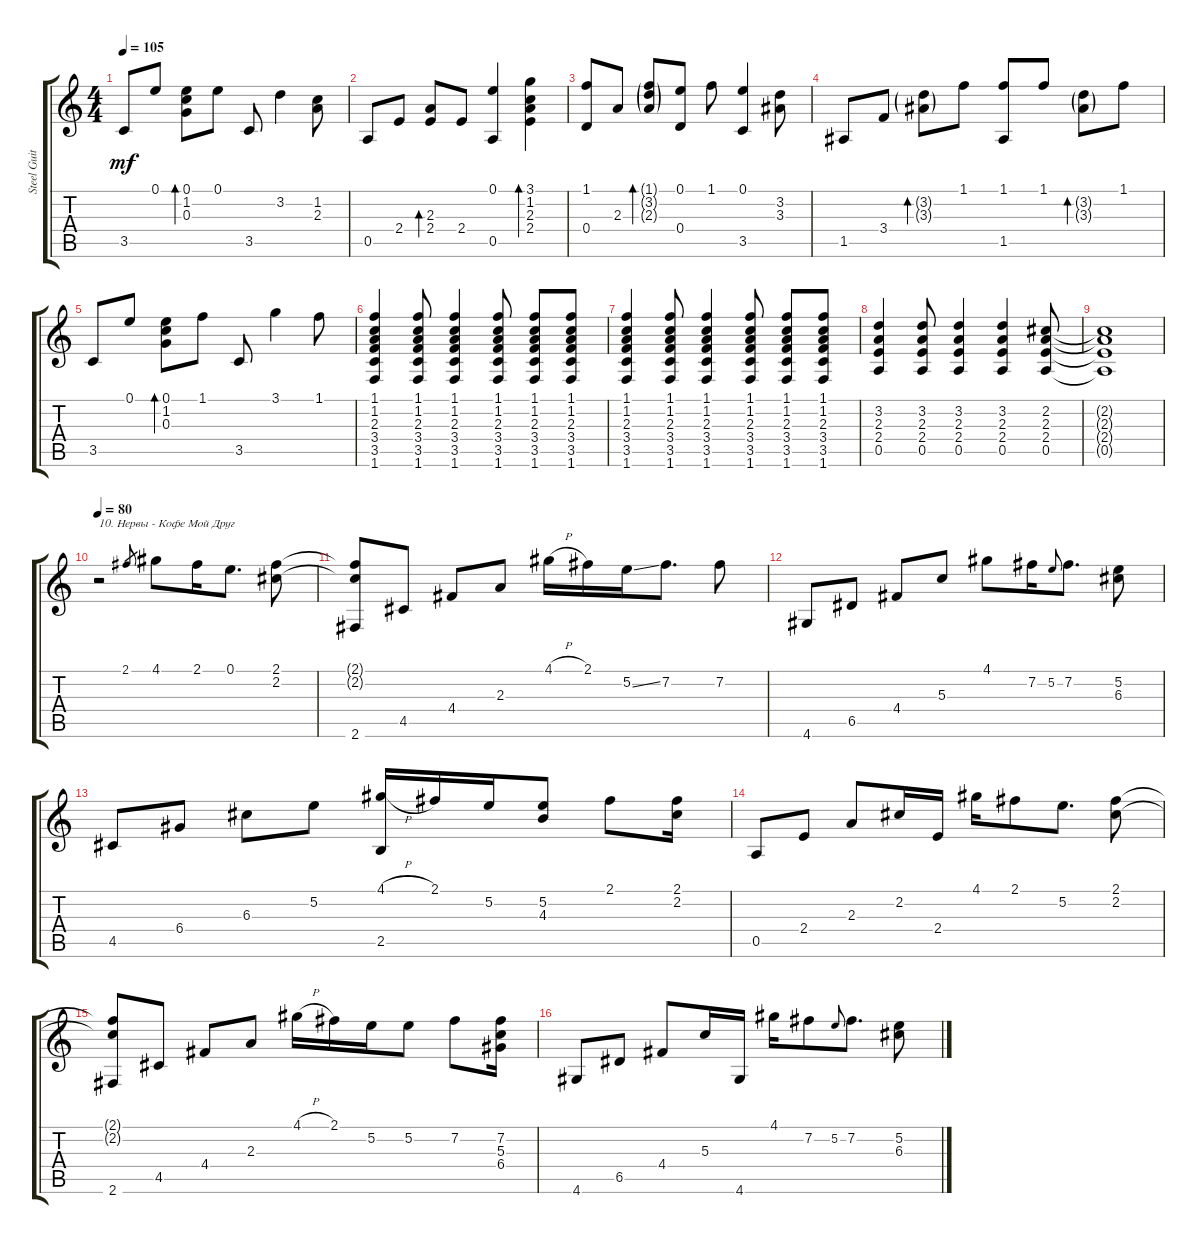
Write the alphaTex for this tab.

\track ("Steel Guitar" "Steel Guit") {instrument acousticguitarsteel}
\staff {score tabs}
\tuning (E4 B3 G3 D3 A2 E2) {hide}
\ts (4 4)
\tempo 105
\clef g2
\ks c
3.5.8{dy mf} 0.1.8 (0.1 1.2 0.3).8{bd 30} 0.1.8 3.5.8 3.2.4 (1.2 2.3).8 |
0.5.8 2.4.8 (2.3 2.4).8{bd 30} 2.4.8 (0.1 0.5).4 (3.1 1.2 2.3 2.4).4{bd 30} |
(1.1 0.4).8 2.3.8 (1.1{g} 3.2{g} 2.3{g}).8{bd 30} (0.1 0.4).8 1.1.8 (0.1 3.5).4 (3.2 3.3).8 |
1.5.8 3.4.8 (3.2{g} 3.3{g}).8{bd 30} 1.1.8 (1.1 1.5).8 1.1.8 (3.2{g} 3.3{g}).8{bd 30} 1.1.8 |
3.5.8 0.1.8 (0.1 1.2 0.3).8{bd 30} 1.1.8 3.5.8 3.1.4 1.1.8 |
(1.1 1.2 2.3 3.4 3.5 1.6).4 (1.1 1.2 2.3 3.4 3.5 1.6).8 (1.1 1.2 2.3 3.4 3.5 1.6).4 (1.1 1.2 2.3 3.4 3.5 1.6).8 (1.1 1.2 2.3 3.4 3.5 1.6).8 (1.1 1.2 2.3 3.4 3.5 1.6).8 |
(1.1 1.2 2.3 3.4 3.5 1.6).4 (1.1 1.2 2.3 3.4 3.5 1.6).8 (1.1 1.2 2.3 3.4 3.5 1.6).4 (1.1 1.2 2.3 3.4 3.5 1.6).8 (1.1 1.2 2.3 3.4 3.5 1.6).8 (1.1 1.2 2.3 3.4 3.5 1.6).8 |
(3.2 2.3 2.4 0.5).4 (3.2 2.3 2.4 0.5).8 (3.2 2.3 2.4 0.5).4 (3.2 2.3 2.4 0.5).4 (2.2 2.3 2.4 0.5).8 |
(2.2{t} 2.3{t} 2.4{t} 0.5{t}).1 |
\tempo 80
r.2{txt "10. Нервы - Кофе Мой Друг"} 2.1.8{gr} 4.1.8 2.1.16 0.1.8{d} (2.1 2.2).8 |
(2.1{t} 2.2{t} 2.6).8 4.5.8 4.4.8 2.3.8 4.1{h}.16 2.1.16 5.2{ss}.16 7.2.8{d} 7.2.8 |
4.6.8 6.5.8 4.4.8 5.3.8 4.1.8 7.2.16 5.2.8{gr onbeat} 7.2.8{d} (5.2 6.3).8 |
4.5.8 6.4.8 6.3.8 5.2.8 (4.1{h} 2.5).16 2.1.16 5.2.16 (5.2 4.3).8 2.1.8 (2.1 2.2).16 |
0.5.8 2.4.8 2.3.8 2.2.16 2.4.16 4.1.16 2.1.8 5.2.8{d} (2.1 2.2).8 |
(2.1{t} 2.2{t} 2.6).8 4.5.8 4.4.8 2.3.8 4.1{h}.16 2.1.16 5.2.16 5.2.8 7.2.8 (7.2 5.3 6.4).16 |
4.6.8 6.5.8 4.4.8 5.3.16 4.6.16 4.1.16 7.2.8 5.2.8{gr onbeat} 7.2.8{d} (5.2 6.3).8
